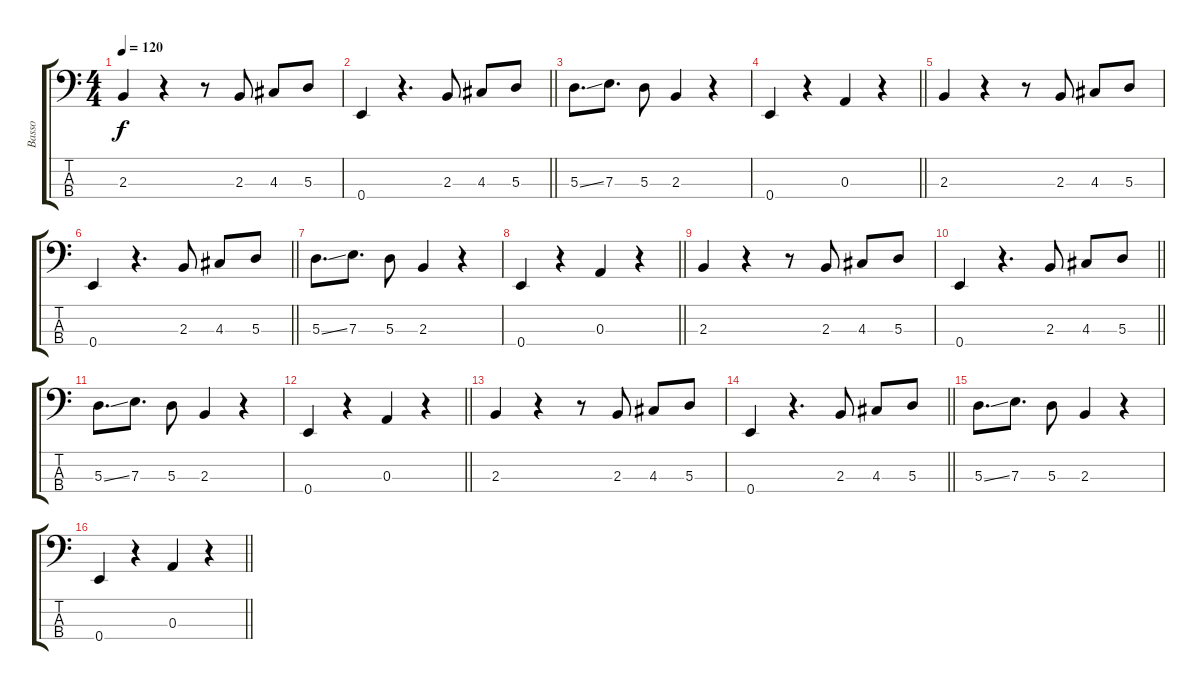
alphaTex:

\track ("Basso" "Basso") {instrument electricbassfinger}
\staff {score tabs}
\tuning (G2 D2 A1 E1) {hide}
\ts (4 4)
\tempo 120
\clef f4
\ks c
2.3.4{dy f} r.4 r.8 2.3.8 4.3.8 5.3.8 |
\barLineRight lightlight
0.4.4 r.4{d} 2.3.8 4.3.8 5.3.8 |
5.3{ss}.8{d} 7.3.8{d} 5.3.8 2.3.4 r.4 |
\barLineRight lightlight
0.4.4 r.4 0.3.4 r.4 |
2.3.4 r.4 r.8 2.3.8 4.3.8 5.3.8 |
\barLineRight lightlight
0.4.4 r.4{d} 2.3.8 4.3.8 5.3.8 |
5.3{ss}.8{d} 7.3.8{d} 5.3.8 2.3.4 r.4 |
\barLineRight lightlight
0.4.4 r.4 0.3.4 r.4 |
2.3.4 r.4 r.8 2.3.8 4.3.8 5.3.8 |
\barLineRight lightlight
0.4.4 r.4{d} 2.3.8 4.3.8 5.3.8 |
5.3{ss}.8{d volume 15} 7.3.8{d} 5.3.8 2.3.4 r.4 |
\barLineRight lightlight
0.4.4 r.4 0.3.4 r.4 |
2.3.4{volume 14} r.4 r.8 2.3.8 4.3.8 5.3.8 |
\barLineRight lightlight
0.4.4 r.4{d} 2.3.8 4.3.8 5.3.8 |
5.3{ss}.8{d volume 13} 7.3.8{d} 5.3.8 2.3.4 r.4 |
\barLineRight lightlight
0.4.4 r.4 0.3.4 r.4
